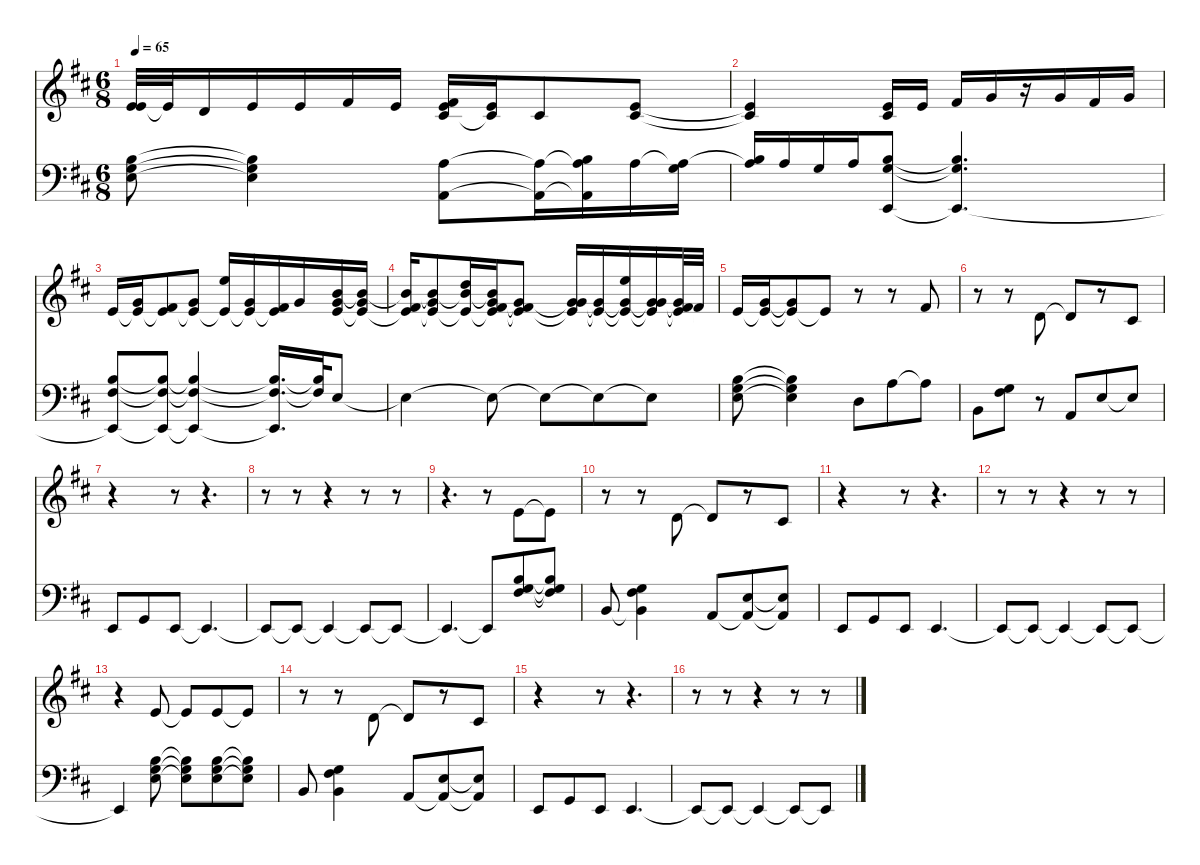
\hideDynamics
\bracketExtendMode nobrackets
\singleTrackTrackNamePolicy hidden
\multiTrackTrackNamePolicy hidden
\firstSystemTrackNameMode fullname
\firstSystemTrackNameOrientation horizontal
\otherSystemsTrackNameOrientation horizontal
\track ("Electric Piano" "el.pno.") {instrument electricpiano1}
\staff {score}
\tuning (E4 B3 G3 D3 A2 E2)
\ts (6 8)
\tempo 65
\clef g2
\ks bminor
(14.4{acc forcenatural} 0.1{acc forcenatural}).32{dy f beam Up} 0.1{t acc forcenatural}.32{dy mf beam Up} 3.2{acc forcenatural}.16{dy f beam Up} 0.1{acc forcenatural}.16{beam Up} 0.1{acc forcenatural}.16{beam Up} 2.1{acc #}.16{dy fff beam Up} 0.1{acc forcenatural}.16{dy mp beam Up} (7.2{acc #} 0.1{acc forcenatural} 6.3{acc #}).16{dy f beam Up} (6.3{t acc #} 0.1{acc forcenatural}).16{beam Up} 6.3{acc #}.8{dy mp beam Up} (6.3{acc #} 0.1{acc forcenatural}).8{dy mf beam Up} |
(6.3{t acc #} 0.1{t acc forcenatural}).4{beam Up} (6.3{acc #} 0.1{acc forcenatural}).16{dy ff beam Up} 0.1{acc forcenatural}.16{dy f beam Up} 2.1{acc #}.16{beam Up} 3.1{acc forcenatural}.16{dy ff beam Up} r.16{beam Up} 3.1{acc forcenatural}.16{dy fff beam Up} 2.1{acc #}.16{dy mf beam Up} 3.1{acc forcenatural}.16{dy fff beam Up} |
0.1{acc forcenatural}.16{dy f beam Up} (0.1{t acc forcenatural} 8.2{acc forcenatural}).16{beam Up} (0.1{t acc forcenatural} 7.2{acc #}).8{beam Up} (8.2{acc forcenatural} 0.1{t acc forcenatural}).8{beam Up} (0.1{t acc forcenatural} 17.2{acc forcenatural}).16{beam Up} (0.1{t acc forcenatural} 12.3{acc forcenatural}).16{beam Up} (0.1{t acc forcenatural} 11.3{acc #}).16{beam Up} 17.4{acc forcenatural}.16{dy fff beam Up} (17.4{acc forcenatural} 0.1{acc forcenatural} 16.3{acc forcenatural}).16{dy mf beam Up} (0.1{t acc forcenatural} 17.4{acc forcenatural} 16.3{t acc forcenatural}).16{dy f beam Up} |
(16.4{acc #} 0.1{t acc forcenatural} 16.3{t acc forcenatural}).16{beam Up} (16.3{t acc forcenatural} 0.1{t acc forcenatural} 17.4{acc forcenatural}).8{dy fff beam Up} (0.1{t acc forcenatural} 16.3{t acc forcenatural} 15.2{acc forcenatural}).16{dy mf beam Up} (0.1{t acc forcenatural} 16.3{t acc forcenatural} 12.3{acc forcenatural} 16.4{acc #}).16{dy f beam Up} (0.1{t acc forcenatural} 12.3{t acc forcenatural} 16.4{acc #}).8{beam Up} (12.3{t acc forcenatural} 0.1{t acc forcenatural} 17.4{acc forcenatural}).16{beam Up} (12.3{t acc forcenatural} 0.1{t acc forcenatural}).16{dy mf beam Up} (0.1{t acc forcenatural} 12.3{t acc forcenatural} 17.2{acc forcenatural}).16{dy f beam Up} (0.1{t acc forcenatural} 12.3{t acc forcenatural} 17.4{acc forcenatural}).16{beam Up} (0.1{t acc forcenatural} 12.3{t acc forcenatural} 16.4{acc #}).32{beam Up} 16.4{t acc #}.32{beam Up} |
14.4{acc forcenatural}.16{beam Up} (14.4{t acc forcenatural} 12.3{acc forcenatural}).16{beam Up} (14.4{t acc forcenatural} 12.3{t acc forcenatural}).8{beam Up} 14.4{t acc forcenatural}.8{beam Up} r.8{beam Up} r.8{beam Up} 2.1{acc #}.8{dy ff beam Up} |
r.8{beam Down} r.8{beam Down} 3.2{acc forcenatural}.8{beam Up} 3.2{t acc forcenatural}.8{beam Up} r.8{beam Up} 2.2{acc #}.8{beam Up} |
r.4{beam Down} r.8{beam Down} r.4{d beam Down} |
r.8{beam Down} r.8{beam Down} r.4{beam Down} r.8{beam Down} r.8{beam Down} |
r.4{d beam Down} r.8{beam Down} 0.1{acc forcenatural}.8{beam Up} 0.1{t acc forcenatural}.8{beam Up} |
r.8{beam Down} r.8{beam Down} 3.2{acc forcenatural}.8{beam Up} 3.2{t acc forcenatural}.8{beam Up} r.8{beam Up} 2.2{acc #}.8{beam Up} |
r.4{beam Down} r.8{beam Down} r.4{d beam Down} |
r.8{beam Down} r.8{beam Down} r.4{beam Down} r.8{beam Down} r.8{beam Down} |
r.4{beam Down} 0.1{acc forcenatural}.8{beam Up} 0.1{t acc forcenatural}.8{beam Up} 0.1{acc forcenatural}.8{beam Up} 0.1{t acc forcenatural}.8{beam Up} |
r.8{beam Down} r.8{beam Down} 3.2{acc forcenatural}.8{beam Up} 3.2{t acc forcenatural}.8{beam Up} r.8{beam Up} 2.2{acc #}.8{beam Up} |
r.4{beam Down} r.8{beam Down} r.4{d beam Down} |
r.8{beam Down} r.8{beam Down} r.4{beam Down} r.8{beam Down} r.8{beam Down}
\staff {score}
\tuning (G2 D2 A1 E1 B0)
\clef f4
\ottava regular
\simile none
\ks bminor
(17.2{acc forcenatural} 19.3{acc forcenatural} 16.1{acc forcenatural}).8{dy mf beam Down} (19.3{t acc forcenatural} 17.2{t acc forcenatural} 16.1{t acc forcenatural}).4{beam Down} (17.4{acc forcenatural} 19.2{acc forcenatural}).8{beam Down} (17.4{t acc forcenatural} 19.2{t acc forcenatural}).16{beam Down} (17.4{t acc forcenatural} 19.2{t acc forcenatural} 16.1{acc forcenatural}).16{beam Down} 19.2{acc forcenatural}.16{beam Down} (19.2{t acc forcenatural} 22.3{acc forcenatural}).16{beam Down} |
(19.2{t acc forcenatural} 16.1{acc forcenatural}).16{beam Up} 19.2{acc forcenatural}.16{dy ff beam Up} 17.2{acc forcenatural}.16{dy mf beam Up} 14.1{acc forcenatural}.16{dy ff beam Up} (17.2{acc forcenatural} 16.1{acc forcenatural} 17.5{acc forcenatural}).8{dy mf beam Up} (17.2{t acc forcenatural} 16.1{t acc forcenatural} 17.5{t acc forcenatural}).4{d beam Up} |
(16.2{acc #} 17.5{t acc forcenatural} 16.1{acc forcenatural}).8{dy f beam Up} (16.2{t acc #} 17.5{t acc forcenatural} 16.1{t acc forcenatural}).8{beam Up} (16.2{t acc #} 17.5{t acc forcenatural} 16.1{t acc forcenatural}).4{beam Up} (16.2{t acc #} 17.5{t acc forcenatural} 16.1{t acc forcenatural}).16{d beam Up} (16.2{t acc #} 16.1{t acc forcenatural}).32{dy ff beam Up} 19.3{acc forcenatural}.8{dy mp beam Down} |
19.3{t acc forcenatural}.4{beam Down} 19.3{t acc forcenatural}.8{beam Down} 19.3{t acc forcenatural}.8{beam Down} 19.3{t acc forcenatural}.8{beam Down} 19.3{t acc forcenatural}.8{beam Down} |
(19.3{acc forcenatural} 17.2{acc forcenatural} 16.1{acc forcenatural}).8{dy mf beam Down} (17.2{t acc forcenatural} 19.3{t acc forcenatural} 16.1{t acc forcenatural}).4{beam Down} 12.2{acc forcenatural}.8{dy ff beam Down} 14.1{acc forcenatural}.8{beam Down} 14.1{t acc forcenatural}.8{beam Down} |
14.3{acc forcenatural}.8{beam Down} (16.2{acc #} 12.1{acc forcenatural}).8{beam Down} r.8{beam Down} 7.2{acc forcenatural}.8{beam Up} 9.1{acc forcenatural}.8{beam Up} 9.1{t acc forcenatural}.8{beam Up} |
7.3{acc forcenatural}.8{beam Up} 5.2{acc forcenatural}.8{beam Up} 2.2{acc forcenatural}.8{beam Up} 2.2{t acc forcenatural}.4{d beam Up} |
2.2{t acc forcenatural}.8{beam Up} 2.2{t acc forcenatural}.8{beam Up} 2.2{t acc forcenatural}.4{beam Up} 2.2{t acc forcenatural}.8{beam Up} 2.2{t acc forcenatural}.8{beam Up} |
2.2{t acc forcenatural}.4{d beam Up} 2.2{t acc forcenatural}.8{beam Up} (11.1{acc #} 17.2{acc forcenatural} 26.3{acc forcenatural}).8{beam Up} (11.1{t acc #} 17.2{t acc forcenatural} 26.3{t acc forcenatural}).8{beam Up} |
14.3{acc forcenatural}.8{beam Up} (16.2{acc #} 14.3{t acc forcenatural} 12.1{acc forcenatural}).4{beam Down} 7.2{acc forcenatural}.8{beam Up} (7.2{t acc forcenatural} 9.1{acc forcenatural}).8{beam Up} (7.2{t acc forcenatural} 9.1{t acc forcenatural}).8{beam Up} |
2.2{acc forcenatural}.8{beam Up} 0.1{acc forcenatural}.8{beam Up} 2.2{acc forcenatural}.8{beam Up} 2.2{acc forcenatural}.4{d beam Up} |
2.2{t acc forcenatural}.8{beam Up} 2.2{t acc forcenatural}.8{beam Up} 2.2{t acc forcenatural}.4{beam Up} 2.2{t acc forcenatural}.8{beam Up} 2.2{t acc forcenatural}.8{beam Up} |
2.2{t acc forcenatural}.4{beam Up} (19.3{acc forcenatural} 17.2{acc forcenatural} 16.1{acc forcenatural}).8{beam Down} (19.3{t acc forcenatural} 17.2{t acc forcenatural} 16.1{t acc forcenatural}).8{beam Down} (17.2{acc forcenatural} 19.3{acc forcenatural} 16.1{acc forcenatural}).8{beam Down} (17.2{t acc forcenatural} 19.3{t acc forcenatural} 16.1{t acc forcenatural}).8{beam Down} |
14.3{acc forcenatural}.8{beam Up} (14.3{acc forcenatural} 16.2{acc #} 12.1{acc forcenatural}).4{beam Down} 7.2{acc forcenatural}.8{beam Up} (7.2{t acc forcenatural} 9.1{acc forcenatural}).8{beam Up} (7.2{t acc forcenatural} 9.1{t acc forcenatural}).8{beam Up} |
2.2{acc forcenatural}.8{beam Up} 0.1{acc forcenatural}.8{beam Up} 2.2{acc forcenatural}.8{beam Up} 2.2{acc forcenatural}.4{d beam Up} |
2.2{t acc forcenatural}.8{beam Up} 2.2{t acc forcenatural}.8{beam Up} 2.2{t acc forcenatural}.4{beam Up} 2.2{t acc forcenatural}.8{beam Up} 2.2{t acc forcenatural}.8{beam Up}
